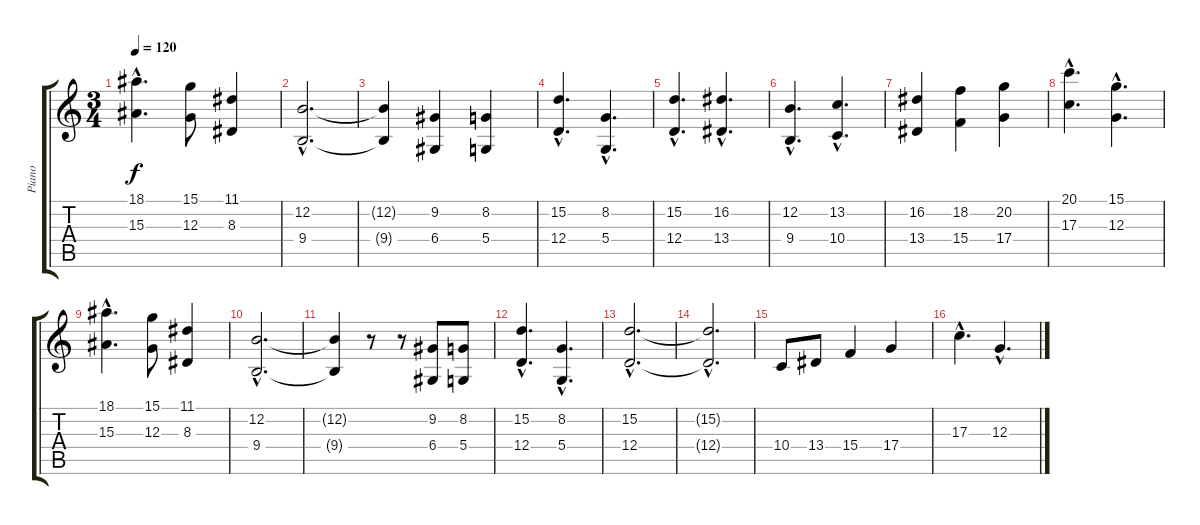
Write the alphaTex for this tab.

\track ("Piano" "Piano") {instrument acousticgrandpiano}
\staff {score tabs}
\tuning (E4 B3 G3 D3 A2 E2) {hide}
\ts (3 4)
\tempo 120
\clef g2
\ks c
(18.1{hac} 15.3{hac}).4{d dy f} (15.1 12.3).8 (11.1 8.3).4 |
(12.2{hac} 9.4{hac}).2{d} |
(12.2{t} 9.4{t}).4 (9.2 6.4).4 (8.2 5.4).4 |
(15.2{hac} 12.4{hac}).4{d} (8.2{hac} 5.4{hac}).4{d} |
(15.2{hac} 12.4{hac}).4{d} (16.2{hac} 13.4{hac}).4{d} |
(12.2{hac} 9.4{hac}).4{d} (13.2{hac} 10.4{hac}).4{d} |
(16.2 13.4).4 (18.2 15.4).4 (20.2 17.4).4 |
(20.1{hac} 17.3{hac}).4{d} (15.1{hac} 12.3{hac}).4{d} |
(18.1{hac} 15.3{hac}).4{d} (15.1 12.3).8 (11.1 8.3).4 |
(12.2{hac} 9.4{hac}).2{d} |
(12.2{t} 9.4{t}).4 r.8 r.8 (9.2 6.4).8 (8.2 5.4).8 |
(15.2{hac} 12.4{hac}).4{d} (8.2{hac} 5.4{hac}).4{d} |
(15.2{hac} 12.4{hac}).2{d} |
(15.2{hac t} 12.4{hac t}).2{d} |
10.4.8 13.4.8 15.4.4 17.4.4 |
17.3{hac}.4{d} 12.3{hac}.4{d}
